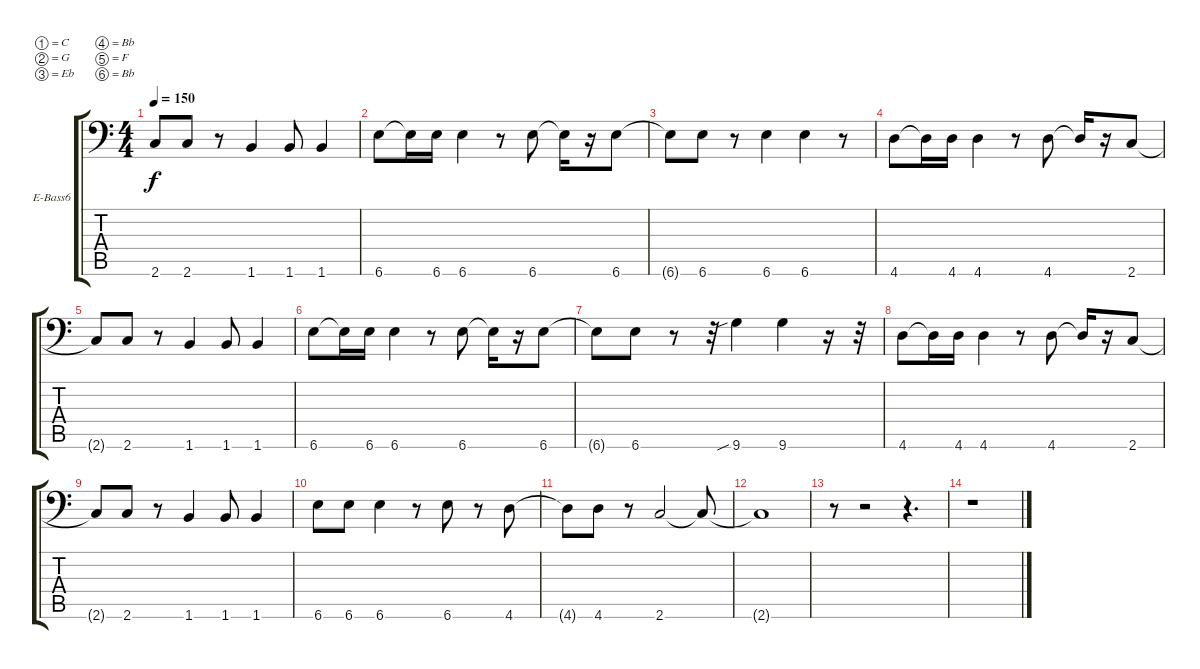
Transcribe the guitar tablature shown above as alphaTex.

\bracketExtendMode groupsimilarinstruments
\firstSystemTrackNameOrientation horizontal
\otherSystemsTrackNameOrientation horizontal
\track ("Tim" "E-Bass6") {instrument electricbasspick}
\staff {score tabs}
\tuning (C4 G3 Eb3 Bb2 F2 Bb1)
\ts (4 4)
\tempo 150
\clef f4
\ks c
2.6{t}.8{dy f} 2.6.8 r.8 1.6.4 1.6.8 1.6.4 |
6.6.8 6.6{t}.16 6.6.16 6.6.4 r.8 6.6.8 6.6{t}.16 r.16 6.6.8 |
6.6{t}.8 6.6.8 r.8 6.6.4 6.6.4 r.8 |
4.6.8 4.6{t}.16 4.6.16 4.6.4 r.8 4.6.8 4.6{t}.16 r.16 2.6.8 |
2.6{t}.8 2.6.8 r.8 1.6.4 1.6.8 1.6.4 |
6.6.8 6.6{t}.16 6.6.16 6.6.4 r.8 6.6.8 6.6{t}.16 r.16 6.6.8 |
6.6{t}.8 6.6.8 r.8 r.32 9.6{sib}.4 9.6.4 r.16 r.32 |
4.6.8 4.6{t}.16 4.6.16 4.6.4 r.8 4.6.8 4.6{t}.16 r.16 2.6.8 |
2.6{t}.8 2.6.8 r.8 1.6.4 1.6.8 1.6.4 |
6.6.8 6.6.8 6.6.4 r.8 6.6.8 r.8 4.6.8 |
4.6{t}.8 4.6.8 r.8 2.6.2 2.6{t}.8 |
2.6{t}.1 |
r.8 r.2 r.4{d} |
r.1
